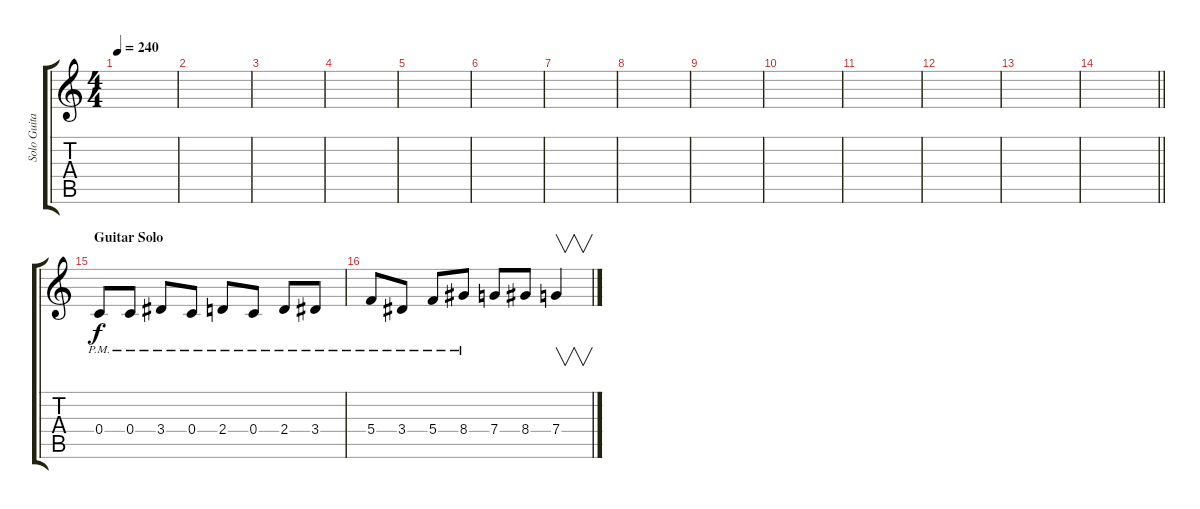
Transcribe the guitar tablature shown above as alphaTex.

\track ("Solo Guitar" "Solo Guita") {instrument overdrivenguitar}
\staff {score tabs}
\tuning (D4 A3 F3 C3 G2 C2) {hide}
\ts (4 4)
\tempo 240
\clef g2
\ks c
|
|
|
|
|
|
|
|
|
|
|
|
|
\barLineRight lightlight
|
\section ("" "Guitar Solo")
0.4{pm}.8 0.4{pm}.8 3.4{pm}.8 0.4{pm}.8 2.4{pm}.8 0.4{pm}.8 2.4{pm}.8 3.4{pm}.8 |
5.4{pm}.8 3.4{pm}.8 5.4{pm}.8 8.4{pm}.8 7.4.8 8.4.8 7.4.4{v}
